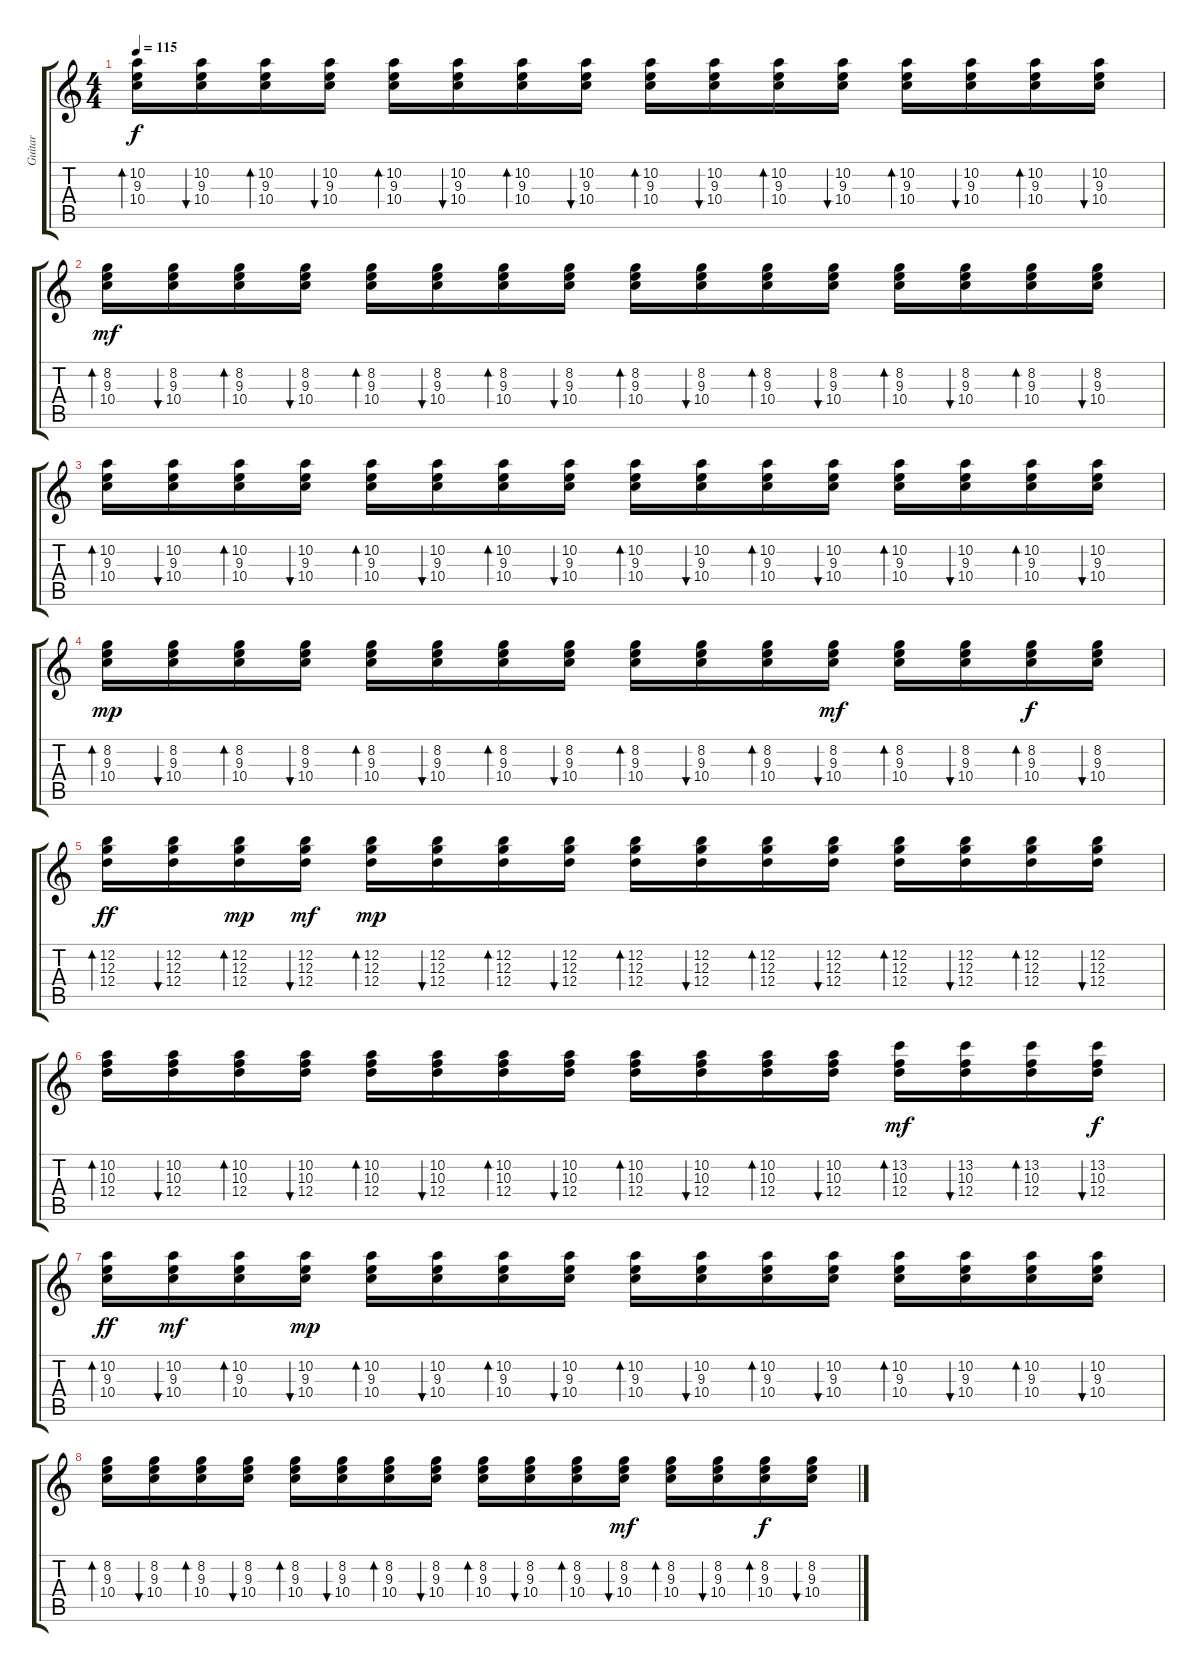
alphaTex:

\track ("Guitar" "Guitar") {instrument acousticguitarsteel}
\staff {score tabs}
\tuning (E4 B3 G3 D3 A2 E2) {hide}
\ts (4 4)
\tempo 115
\clef g2
\ks c
(10.2 9.3 10.4).16{bd 120 dy f} (10.2 9.3 10.4).16{bu 120} (10.2 9.3 10.4).16{bd 120} (10.2 9.3 10.4).16{bu 120} (10.2 9.3 10.4).16{bd 120} (10.2 9.3 10.4).16{bu 120} (10.2 9.3 10.4).16{bd 120} (10.2 9.3 10.4).16{bu 120} (10.2 9.3 10.4).16{bd 120} (10.2 9.3 10.4).16{bu 120} (10.2 9.3 10.4).16{bd 120} (10.2 9.3 10.4).16{bu 120} (10.2 9.3 10.4).16{bd 120} (10.2 9.3 10.4).16{bu 120} (10.2 9.3 10.4).16{bd 120} (10.2 9.3 10.4).16{bu 120} |
(8.2 9.3 10.4).16{bd 120 dy mf} (8.2 9.3 10.4).16{bu 120} (8.2 9.3 10.4).16{bd 120} (8.2 9.3 10.4).16{bu 120} (8.2 9.3 10.4).16{bd 120} (8.2 9.3 10.4).16{bu 120} (8.2 9.3 10.4).16{bd 120} (8.2 9.3 10.4).16{bu 120} (8.2 9.3 10.4).16{bd 120} (8.2 9.3 10.4).16{bu 120} (8.2 9.3 10.4).16{bd 120} (8.2 9.3 10.4).16{bu 120} (8.2 9.3 10.4).16{bd 120} (8.2 9.3 10.4).16{bu 120} (8.2 9.3 10.4).16{bd 120} (8.2 9.3 10.4).16{bu 120} |
(10.2 9.3 10.4).16{bd 120} (10.2 9.3 10.4).16{bu 120} (10.2 9.3 10.4).16{bd 120} (10.2 9.3 10.4).16{bu 120} (10.2 9.3 10.4).16{bd 120} (10.2 9.3 10.4).16{bu 120} (10.2 9.3 10.4).16{bd 120} (10.2 9.3 10.4).16{bu 120} (10.2 9.3 10.4).16{bd 120} (10.2 9.3 10.4).16{bu 120} (10.2 9.3 10.4).16{bd 120} (10.2 9.3 10.4).16{bu 120} (10.2 9.3 10.4).16{bd 120} (10.2 9.3 10.4).16{bu 120} (10.2 9.3 10.4).16{bd 120} (10.2 9.3 10.4).16{bu 120} |
(8.2 9.3 10.4).16{bd 120 dy mp} (8.2 9.3 10.4).16{bu 120} (8.2 9.3 10.4).16{bd 120} (8.2 9.3 10.4).16{bu 120} (8.2 9.3 10.4).16{bd 120} (8.2 9.3 10.4).16{bu 120} (8.2 9.3 10.4).16{bd 120} (8.2 9.3 10.4).16{bu 120} (8.2 9.3 10.4).16{bd 120} (8.2 9.3 10.4).16{bu 120} (8.2 9.3 10.4).16{bd 120} (8.2 9.3 10.4).16{bu 120 dy mf} (8.2 9.3 10.4).16{bd 120} (8.2 9.3 10.4).16{bu 120} (8.2 9.3 10.4).16{bd 120 dy f} (8.2 9.3 10.4).16{bu 120} |
(12.2 12.3 12.4).16{bd 120 dy ff} (12.2 12.3 12.4).16{bu 120} (12.2 12.3 12.4).16{bd 120 dy mp} (12.2 12.3 12.4).16{bu 120 dy mf} (12.2 12.3 12.4).16{bd 120 dy mp} (12.2 12.3 12.4).16{bu 120} (12.2 12.3 12.4).16{bd 120} (12.2 12.3 12.4).16{bu 120} (12.2 12.3 12.4).16{bd 120} (12.2 12.3 12.4).16{bu 120} (12.2 12.3 12.4).16{bd 120} (12.2 12.3 12.4).16{bu 120} (12.2 12.3 12.4).16{bd 120} (12.2 12.3 12.4).16{bu 120} (12.2 12.3 12.4).16{bd 120} (12.2 12.3 12.4).16{bu 120} |
(10.2 10.3 12.4).16{bd 120} (10.2 10.3 12.4).16{bu 120} (10.2 10.3 12.4).16{bd 120} (10.2 10.3 12.4).16{bu 120} (10.2 10.3 12.4).16{bd 120} (10.2 10.3 12.4).16{bu 120} (10.2 10.3 12.4).16{bd 120} (10.2 10.3 12.4).16{bu 120} (10.2 10.3 12.4).16{bd 120} (10.2 10.3 12.4).16{bu 120} (10.2 10.3 12.4).16{bd 120} (10.2 10.3 12.4).16{bu 120} (13.2 10.3 12.4).16{bd 120 dy mf} (13.2 10.3 12.4).16{bu 120} (13.2 10.3 12.4).16{bd 120} (13.2 10.3 12.4).16{bu 120 dy f} |
(10.2 9.3 10.4).16{bd 120 dy ff} (10.2 9.3 10.4).16{bu 120 dy mf} (10.2 9.3 10.4).16{bd 120} (10.2 9.3 10.4).16{bu 120 dy mp} (10.2 9.3 10.4).16{bd 120} (10.2 9.3 10.4).16{bu 120} (10.2 9.3 10.4).16{bd 120} (10.2 9.3 10.4).16{bu 120} (10.2 9.3 10.4).16{bd 120} (10.2 9.3 10.4).16{bu 120} (10.2 9.3 10.4).16{bd 120} (10.2 9.3 10.4).16{bu 120} (10.2 9.3 10.4).16{bd 120} (10.2 9.3 10.4).16{bu 120} (10.2 9.3 10.4).16{bd 120} (10.2 9.3 10.4).16{bu 120} |
(8.2 9.3 10.4).16{bd 120} (8.2 9.3 10.4).16{bu 120} (8.2 9.3 10.4).16{bd 120} (8.2 9.3 10.4).16{bu 120} (8.2 9.3 10.4).16{bd 120} (8.2 9.3 10.4).16{bu 120} (8.2 9.3 10.4).16{bd 120} (8.2 9.3 10.4).16{bu 120} (8.2 9.3 10.4).16{bd 120} (8.2 9.3 10.4).16{bu 120} (8.2 9.3 10.4).16{bd 120} (8.2 9.3 10.4).16{bu 120 dy mf} (8.2 9.3 10.4).16{bd 120} (8.2 9.3 10.4).16{bu 120} (8.2 9.3 10.4).16{bd 120 dy f} (8.2 9.3 10.4).16{bu 120}
